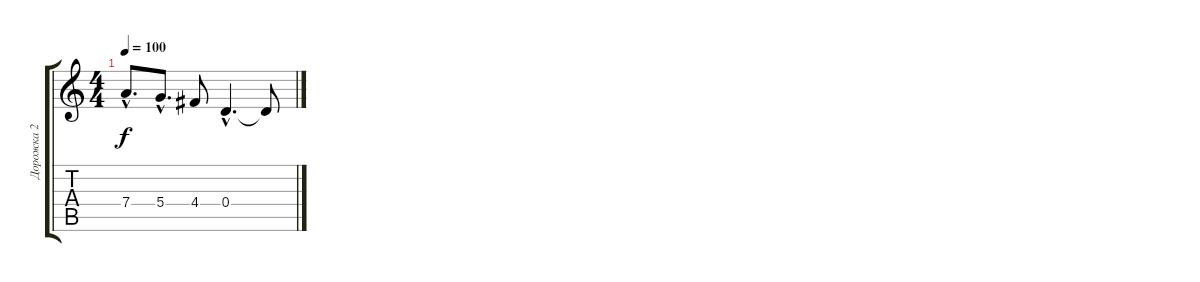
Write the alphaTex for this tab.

\track ("Дорожка 2" "Дорожка 2") {instrument distortionguitar}
\staff {score tabs}
\tuning (E4 B3 G3 D3 A2 E2) {hide}
\ts (4 4)
\tempo 100
\clef g2
\ks c
7.4{hac}.8{d dy f} 5.4{hac}.8{d} 4.4.8 0.4{hac}.4{d} 0.4{t}.8
